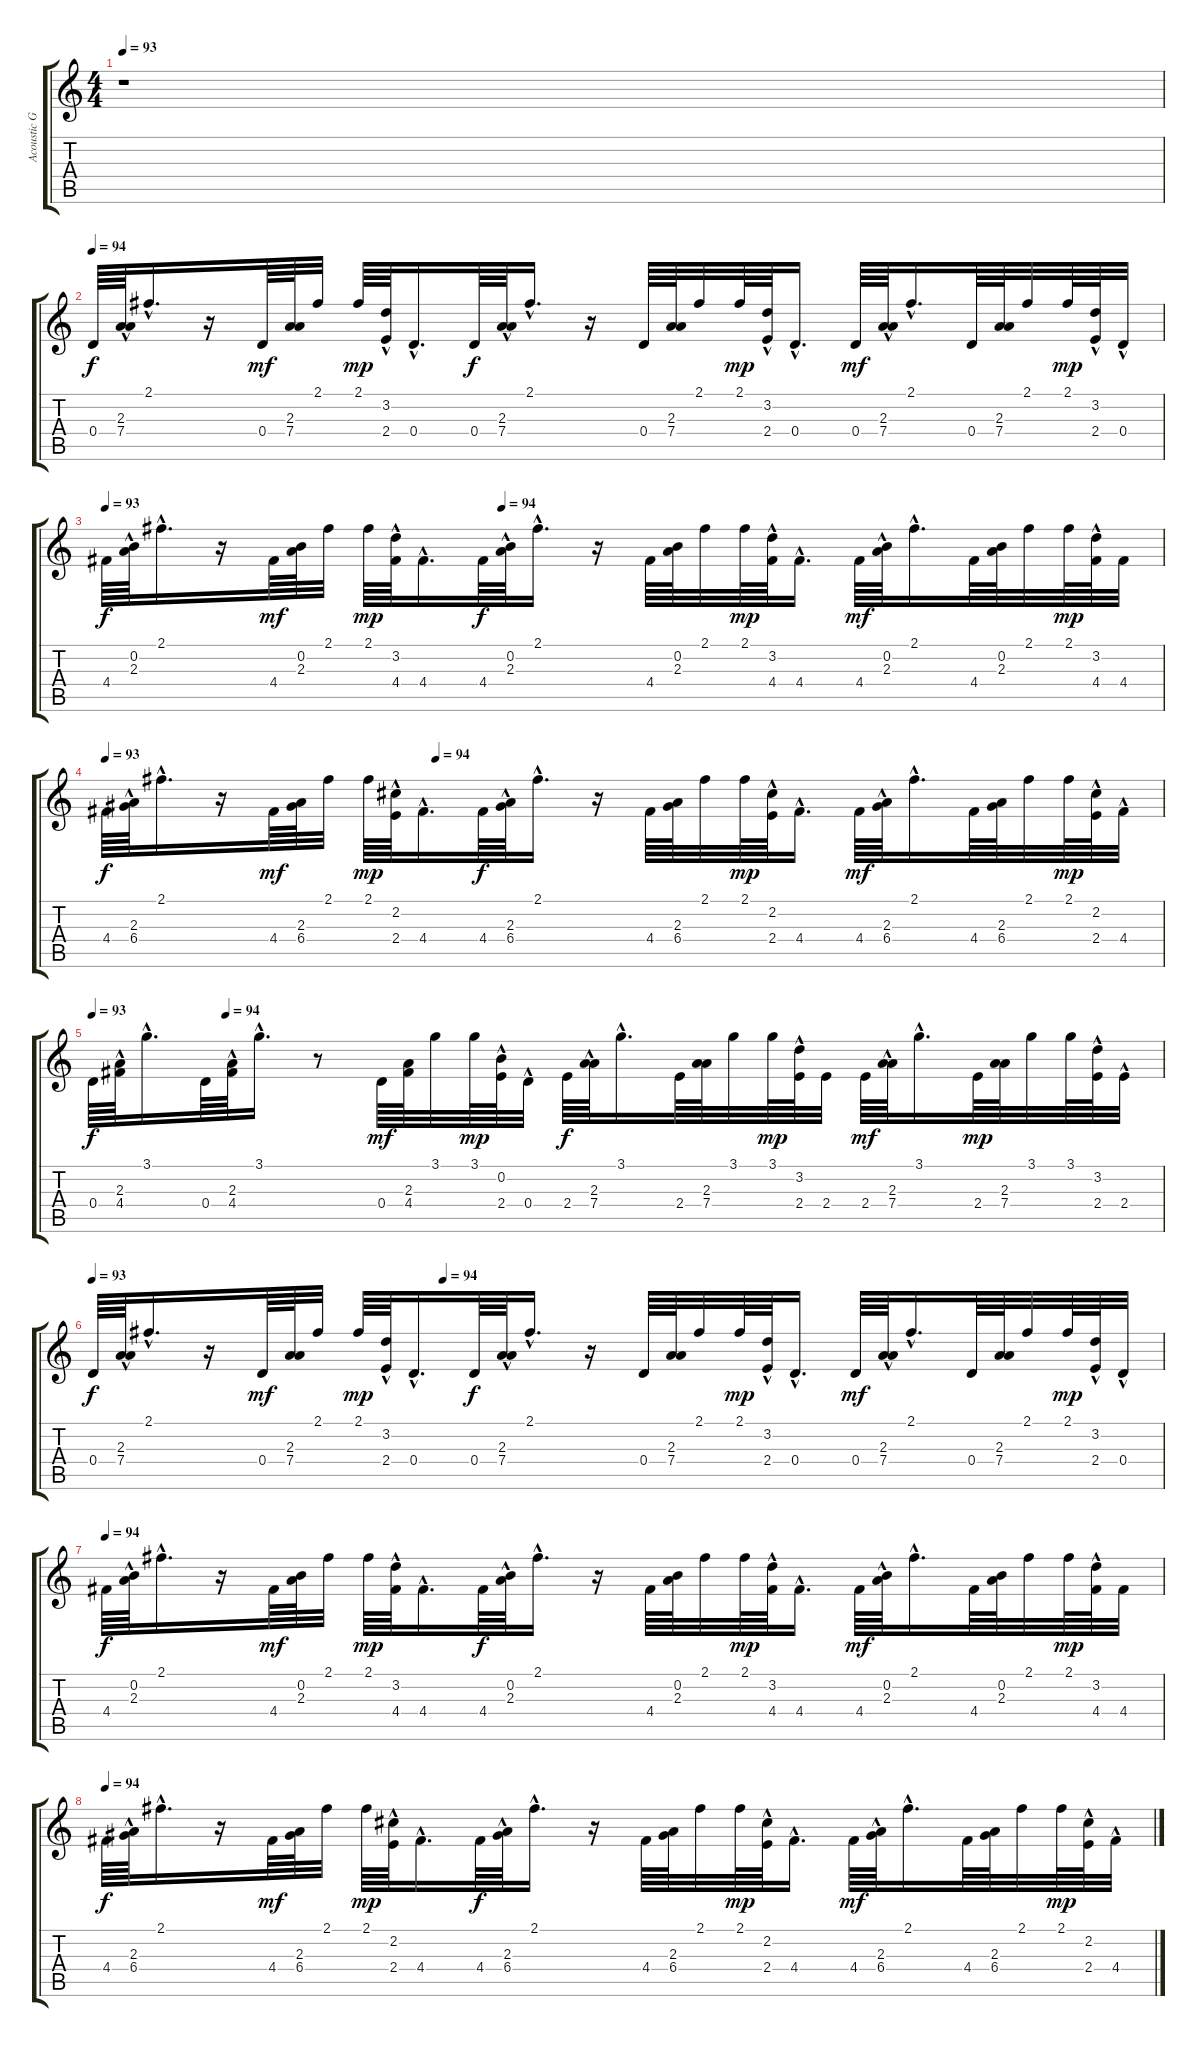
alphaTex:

\track ("Acoustic Guitar" "Acoustic G") {instrument acousticguitarsteel}
\staff {score tabs}
\tuning (E4 B3 G3 D3 A2 E2) {hide}
\ts (4 4)
\tempo 93
\clef g2
\ks c
r.1{dy f} |
\tempo 94
0.4.64 (2.3{hac} 7.4{hac}).64 2.1{hac}.16{d} r.16 0.4.64{dy mf} (2.3 7.4).64 2.1.32 2.1.64{dy mp} (3.2{hac} 2.4{hac}).64 0.4{hac}.16{d} 0.4.64{dy f} (2.3{hac} 7.4{hac}).64 2.1{hac}.16{d} r.16 0.4.64 (2.3 7.4).64 2.1.32 2.1.64{dy mp} (3.2{hac} 2.4{hac}).64 0.4{hac}.16{d} 0.4.64{dy mf} (2.3{hac} 7.4{hac}).64 2.1{hac}.16{d} 0.4.64 (2.3 7.4).64 2.1.32 2.1.64{dy mp} (3.2{hac} 2.4{hac}).64 0.4{hac}.32 |
\tempo 93
\tempo (94 0.375)
4.4.64{dy f} (0.2{hac} 2.3{hac}).64 2.1{hac}.16{d} r.16 4.4.64{dy mf} (0.2 2.3).64 2.1.32 2.1.64{dy mp} (3.2{hac} 4.4{hac}).64 4.4{hac}.16{d} 4.4.64{dy f} (0.2{hac} 2.3{hac}).64 2.1{hac}.16{d} r.16 4.4.64 (0.2 2.3).64 2.1.32 2.1.64{dy mp} (3.2{hac} 4.4{hac}).64 4.4{hac}.16{d} 4.4.64{dy mf} (0.2{hac} 2.3{hac}).64 2.1{hac}.16{d} 4.4.64 (0.2 2.3).64 2.1.32 2.1.64{dy mp} (3.2{hac} 4.4{hac}).64 4.4.32 |
\tempo 93
\tempo (94 0.3125)
4.4.64{dy f} (2.3{hac} 6.4{hac}).64 2.1{hac}.16{d} r.16 4.4.64{dy mf} (2.3 6.4).64 2.1.32 2.1.64{dy mp} (2.2{hac} 2.4{hac}).64 4.4{hac}.16{d} 4.4.64{dy f} (2.3{hac} 6.4{hac}).64 2.1{hac}.16{d} r.16 4.4.64 (2.3 6.4).64 2.1.32 2.1.64{dy mp} (2.2{hac} 2.4{hac}).64 4.4{hac}.16{d} 4.4.64{dy mf} (2.3{hac} 6.4{hac}).64 2.1{hac}.16{d} 4.4.64 (2.3 6.4).64 2.1.32 2.1.64{dy mp} (2.2{hac} 2.4{hac}).64 4.4{hac}.32 |
\tempo 93
\tempo (94 0.125)
0.4.64{dy f} (2.3{hac} 4.4{hac}).64 3.1{hac}.16{d} 0.4.64 (2.3{hac} 4.4{hac}).64 3.1{hac}.16{d} r.8 0.4.64{dy mf} (2.3 4.4).64 3.1.32 3.1.64{dy mp} (0.2{hac} 2.4{hac}).64 0.4{hac}.32 2.4.64{dy f} (2.3{hac} 7.4{hac}).64 3.1{hac}.16{d} 2.4.64 (2.3 7.4).64 3.1.32 3.1.64{dy mp} (3.2{hac} 2.4{hac}).64 2.4.32 2.4.64{dy mf} (2.3{hac} 7.4{hac}).64 3.1{hac}.16{d} 2.4.64{dy mp} (2.3 7.4).64 3.1.32 3.1.64 (3.2{hac} 2.4{hac}).64 2.4{hac}.32 |
\tempo 93
\tempo (94 0.328125)
0.4.64{dy f} (2.3{hac} 7.4{hac}).64 2.1{hac}.16{d} r.16 0.4.64{dy mf} (2.3 7.4).64 2.1.32 2.1.64{dy mp} (3.2{hac} 2.4{hac}).64 0.4{hac}.16{d} 0.4.64{dy f} (2.3{hac} 7.4{hac}).64 2.1{hac}.16{d} r.16 0.4.64 (2.3 7.4).64 2.1.32 2.1.64{dy mp} (3.2{hac} 2.4{hac}).64 0.4{hac}.16{d} 0.4.64{dy mf} (2.3{hac} 7.4{hac}).64 2.1{hac}.16{d} 0.4.64 (2.3 7.4).64 2.1.32 2.1.64{dy mp} (3.2{hac} 2.4{hac}).64 0.4{hac}.32 |
\tempo 94
4.4.64{dy f} (0.2{hac} 2.3{hac}).64 2.1{hac}.16{d} r.16 4.4.64{dy mf} (0.2 2.3).64 2.1.32 2.1.64{dy mp} (3.2{hac} 4.4{hac}).64 4.4{hac}.16{d} 4.4.64{dy f} (0.2{hac} 2.3{hac}).64 2.1{hac}.16{d} r.16 4.4.64 (0.2 2.3).64 2.1.32 2.1.64{dy mp} (3.2{hac} 4.4{hac}).64 4.4{hac}.16{d} 4.4.64{dy mf} (0.2{hac} 2.3{hac}).64 2.1{hac}.16{d} 4.4.64 (0.2 2.3).64 2.1.32 2.1.64{dy mp} (3.2{hac} 4.4{hac}).64 4.4.32 |
\tempo 94
4.4.64{dy f} (2.3{hac} 6.4{hac}).64 2.1{hac}.16{d} r.16 4.4.64{dy mf} (2.3 6.4).64 2.1.32 2.1.64{dy mp} (2.2{hac} 2.4{hac}).64 4.4{hac}.16{d} 4.4.64{dy f} (2.3{hac} 6.4{hac}).64 2.1{hac}.16{d} r.16 4.4.64 (2.3 6.4).64 2.1.32 2.1.64{dy mp} (2.2{hac} 2.4{hac}).64 4.4{hac}.16{d} 4.4.64{dy mf} (2.3{hac} 6.4{hac}).64 2.1{hac}.16{d} 4.4.64 (2.3 6.4).64 2.1.32 2.1.64{dy mp} (2.2{hac} 2.4{hac}).64 4.4{hac}.32
